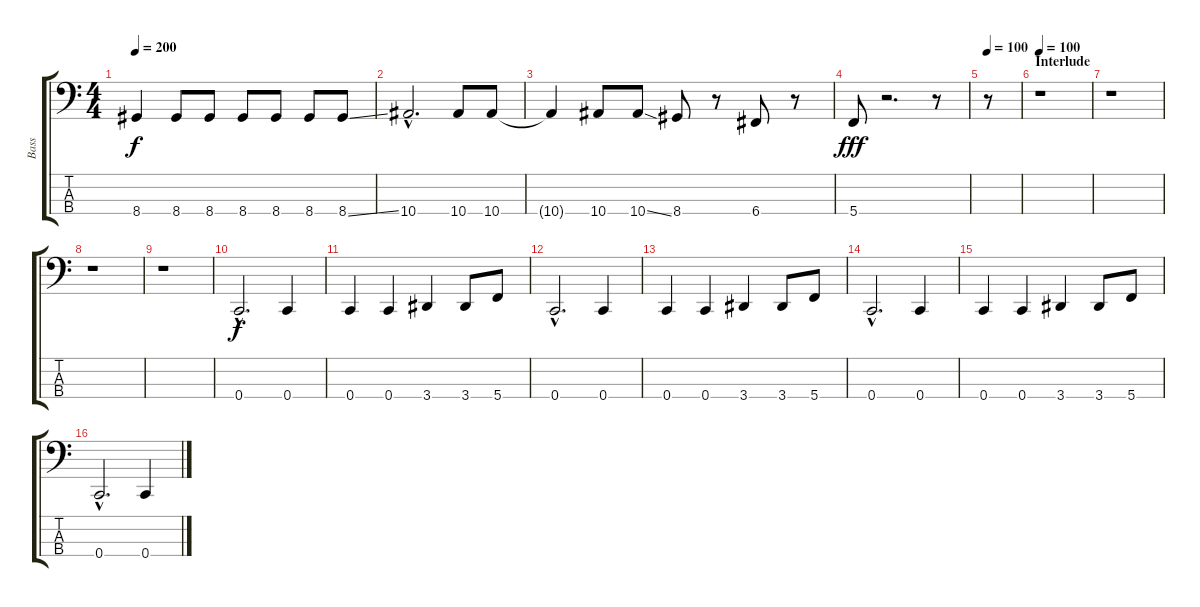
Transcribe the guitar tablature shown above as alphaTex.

\track ("Bass" "Bass") {instrument electricbassfinger}
\staff {score tabs}
\tuning (F2 C2 G1 C1) {hide}
\ts (4 4)
\tempo 200
\clef f4
\ks c
8.4{t}.4{dy f} 8.4.8 8.4.8 8.4.8 8.4.8 8.4.8 8.4{ss}.8 |
10.4{hac}.2{d} 10.4.8 10.4.8 |
10.4{t}.4 10.4.8 10.4{ss}.8 8.4.8 r.8 6.4.8 r.8 |
5.4.8{dy fff volume 16} r.2{d} r.8 |
\tempo 100
r.8 |
\section ("" "Interlude")
\tempo 100
r.1 |
r.1 |
r.1 |
r.1 |
0.4{hac}.2{d dy f} 0.4.4 |
0.4.4 0.4.4 3.4.4 3.4.8 5.4.8 |
0.4{hac}.2{d} 0.4.4 |
0.4.4 0.4.4 3.4.4 3.4.8 5.4.8 |
0.4{hac}.2{d} 0.4.4 |
0.4.4 0.4.4 3.4.4 3.4.8 5.4.8 |
0.4{hac}.2{d} 0.4.4
